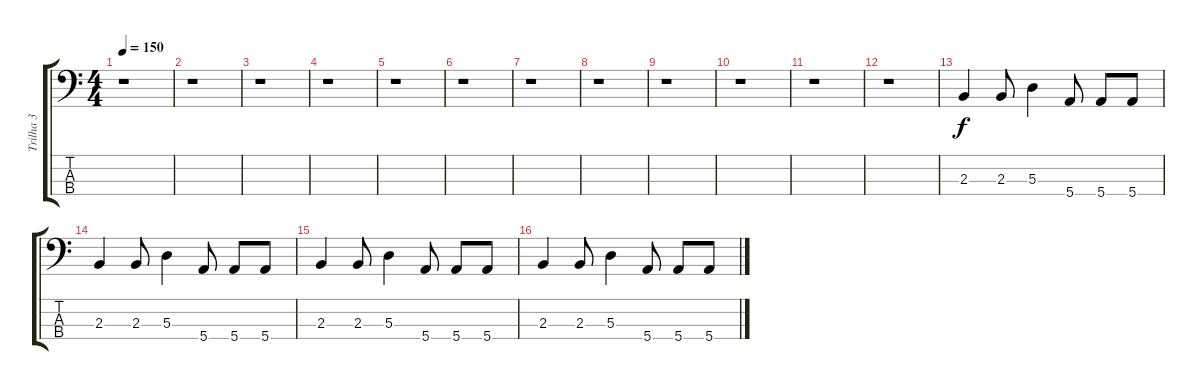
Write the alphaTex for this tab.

\track ("Trilha 3" "Trilha 3") {instrument electricbasspick}
\staff {score tabs}
\tuning (G2 D2 A1 E1) {hide}
\ts (4 4)
\tempo 150
\clef f4
\ks c
r.1{dy f instrument electricbasspick} |
r.1 |
r.1 |
r.1 |
r.1 |
r.1 |
r.1 |
r.1 |
r.1 |
r.1 |
r.1 |
r.1 |
2.3.4 2.3.8 5.3.4 5.4.8 5.4.8 5.4.8 |
2.3.4 2.3.8 5.3.4 5.4.8 5.4.8 5.4.8 |
2.3.4 2.3.8 5.3.4 5.4.8 5.4.8 5.4.8 |
2.3.4 2.3.8 5.3.4 5.4.8 5.4.8 5.4.8
